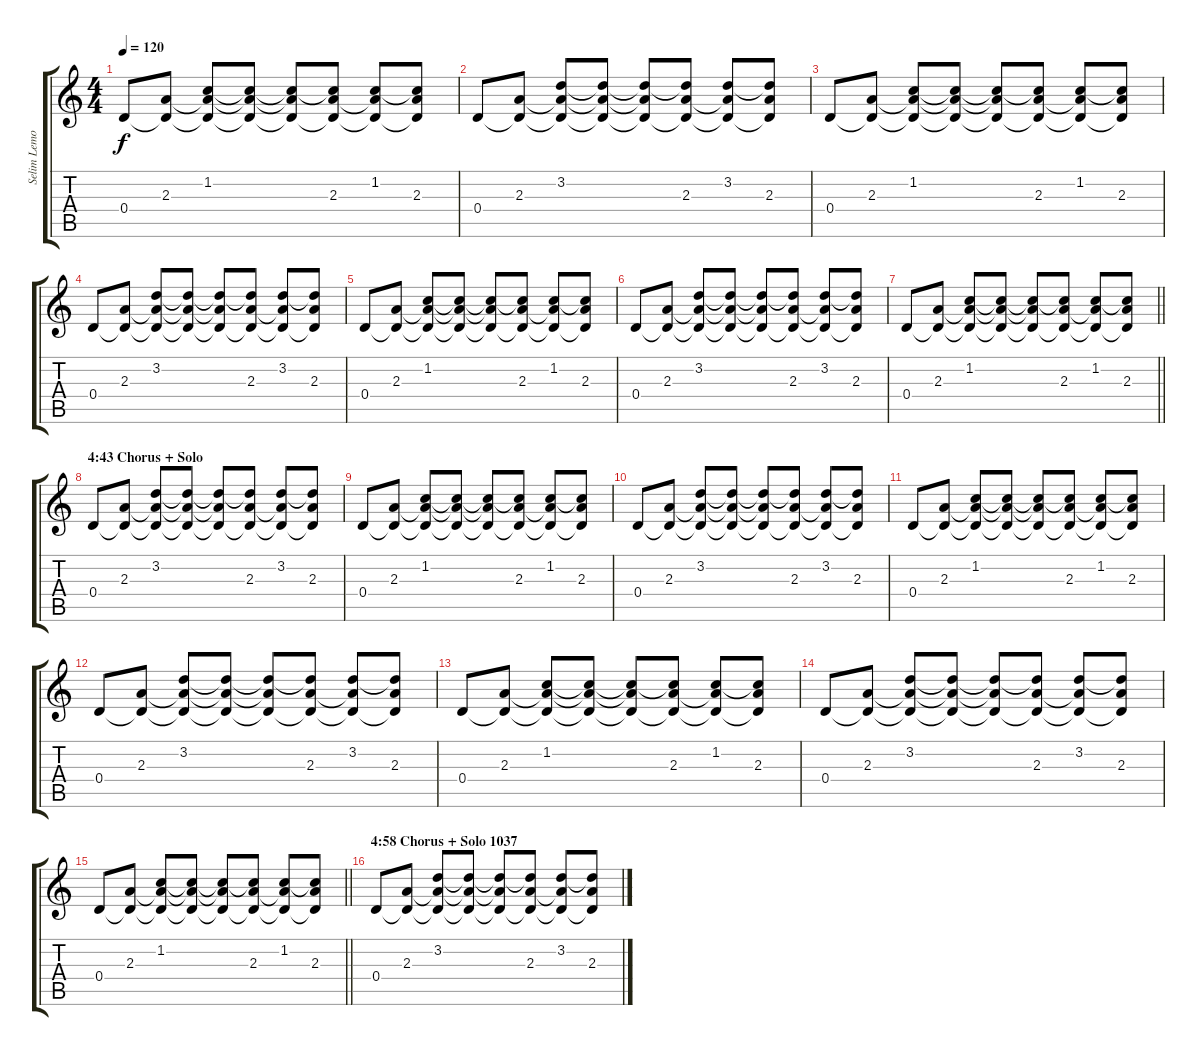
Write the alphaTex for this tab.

\track ("Selim Lemouchi (Rhythm Guitar)" "Selim Lemo") {instrument acousticguitarsteel}
\staff {score tabs}
\tuning (E4 B3 G3 D3 A2 E2) {hide}
\ts (4 4)
\tempo 120
\clef g2
\ks c
0.4.8{dy f} (2.3 0.4{t}).8 (1.2 2.3{t} 0.4{t}).8 (1.2{t} 2.3{t} 0.4{t}).8 (1.2{t} 2.3{t} 0.4{t}).8 (1.2{t} 2.3 0.4{t}).8 (1.2 2.3{t} 0.4{t}).8 (1.2{t} 2.3 0.4{t}).8 |
0.4.8 (2.3 0.4{t}).8 (3.2 2.3{t} 0.4{t}).8 (3.2{t} 2.3{t} 0.4{t}).8 (3.2{t} 2.3{t} 0.4{t}).8 (3.2{t} 2.3 0.4{t}).8 (3.2 2.3{t} 0.4{t}).8 (3.2{t} 2.3 0.4{t}).8 |
0.4.8 (2.3 0.4{t}).8 (1.2 2.3{t} 0.4{t}).8 (1.2{t} 2.3{t} 0.4{t}).8 (1.2{t} 2.3{t} 0.4{t}).8 (1.2{t} 2.3 0.4{t}).8 (1.2 2.3{t} 0.4{t}).8 (1.2{t} 2.3 0.4{t}).8 |
0.4.8 (2.3 0.4{t}).8 (3.2 2.3{t} 0.4{t}).8 (3.2{t} 2.3{t} 0.4{t}).8 (3.2{t} 2.3{t} 0.4{t}).8 (3.2{t} 2.3 0.4{t}).8 (3.2 2.3{t} 0.4{t}).8 (3.2{t} 2.3 0.4{t}).8 |
0.4.8 (2.3 0.4{t}).8 (1.2 2.3{t} 0.4{t}).8 (1.2{t} 2.3{t} 0.4{t}).8 (1.2{t} 2.3{t} 0.4{t}).8 (1.2{t} 2.3 0.4{t}).8 (1.2 2.3{t} 0.4{t}).8 (1.2{t} 2.3 0.4{t}).8 |
0.4.8 (2.3 0.4{t}).8 (3.2 2.3{t} 0.4{t}).8 (3.2{t} 2.3{t} 0.4{t}).8 (3.2{t} 2.3{t} 0.4{t}).8 (3.2{t} 2.3 0.4{t}).8 (3.2 2.3{t} 0.4{t}).8 (3.2{t} 2.3 0.4{t}).8 |
\barLineRight lightlight
0.4.8 (2.3 0.4{t}).8 (1.2 2.3{t} 0.4{t}).8 (1.2{t} 2.3{t} 0.4{t}).8 (1.2{t} 2.3{t} 0.4{t}).8 (1.2{t} 2.3 0.4{t}).8 (1.2 2.3{t} 0.4{t}).8 (1.2{t} 2.3 0.4{t}).8 |
\section ("" "4:43 Chorus + Solo")
0.4.8 (2.3 0.4{t}).8 (3.2 2.3{t} 0.4{t}).8 (3.2{t} 2.3{t} 0.4{t}).8 (3.2{t} 2.3{t} 0.4{t}).8 (3.2{t} 2.3 0.4{t}).8 (3.2 2.3{t} 0.4{t}).8 (3.2{t} 2.3 0.4{t}).8 |
0.4.8 (2.3 0.4{t}).8 (1.2 2.3{t} 0.4{t}).8 (1.2{t} 2.3{t} 0.4{t}).8 (1.2{t} 2.3{t} 0.4{t}).8 (1.2{t} 2.3 0.4{t}).8 (1.2 2.3{t} 0.4{t}).8 (1.2{t} 2.3 0.4{t}).8 |
0.4.8 (2.3 0.4{t}).8 (3.2 2.3{t} 0.4{t}).8 (3.2{t} 2.3{t} 0.4{t}).8 (3.2{t} 2.3{t} 0.4{t}).8 (3.2{t} 2.3 0.4{t}).8 (3.2 2.3{t} 0.4{t}).8 (3.2{t} 2.3 0.4{t}).8 |
0.4.8 (2.3 0.4{t}).8 (1.2 2.3{t} 0.4{t}).8 (1.2{t} 2.3{t} 0.4{t}).8 (1.2{t} 2.3{t} 0.4{t}).8 (1.2{t} 2.3 0.4{t}).8 (1.2 2.3{t} 0.4{t}).8 (1.2{t} 2.3 0.4{t}).8 |
0.4.8 (2.3 0.4{t}).8 (3.2 2.3{t} 0.4{t}).8 (3.2{t} 2.3{t} 0.4{t}).8 (3.2{t} 2.3{t} 0.4{t}).8 (3.2{t} 2.3 0.4{t}).8 (3.2 2.3{t} 0.4{t}).8 (3.2{t} 2.3 0.4{t}).8 |
0.4.8 (2.3 0.4{t}).8 (1.2 2.3{t} 0.4{t}).8 (1.2{t} 2.3{t} 0.4{t}).8 (1.2{t} 2.3{t} 0.4{t}).8 (1.2{t} 2.3 0.4{t}).8 (1.2 2.3{t} 0.4{t}).8 (1.2{t} 2.3 0.4{t}).8 |
0.4.8 (2.3 0.4{t}).8 (3.2 2.3{t} 0.4{t}).8 (3.2{t} 2.3{t} 0.4{t}).8 (3.2{t} 2.3{t} 0.4{t}).8 (3.2{t} 2.3 0.4{t}).8 (3.2 2.3{t} 0.4{t}).8 (3.2{t} 2.3 0.4{t}).8 |
\barLineRight lightlight
0.4.8 (2.3 0.4{t}).8 (1.2 2.3{t} 0.4{t}).8 (1.2{t} 2.3{t} 0.4{t}).8 (1.2{t} 2.3{t} 0.4{t}).8 (1.2{t} 2.3 0.4{t}).8 (1.2 2.3{t} 0.4{t}).8 (1.2{t} 2.3 0.4{t}).8 |
\section ("" "4:58 Chorus + Solo 1037")
0.4.8 (2.3 0.4{t}).8 (3.2 2.3{t} 0.4{t}).8 (3.2{t} 2.3{t} 0.4{t}).8 (3.2{t} 2.3{t} 0.4{t}).8 (3.2{t} 2.3 0.4{t}).8 (3.2 2.3{t} 0.4{t}).8 (3.2{t} 2.3 0.4{t}).8
